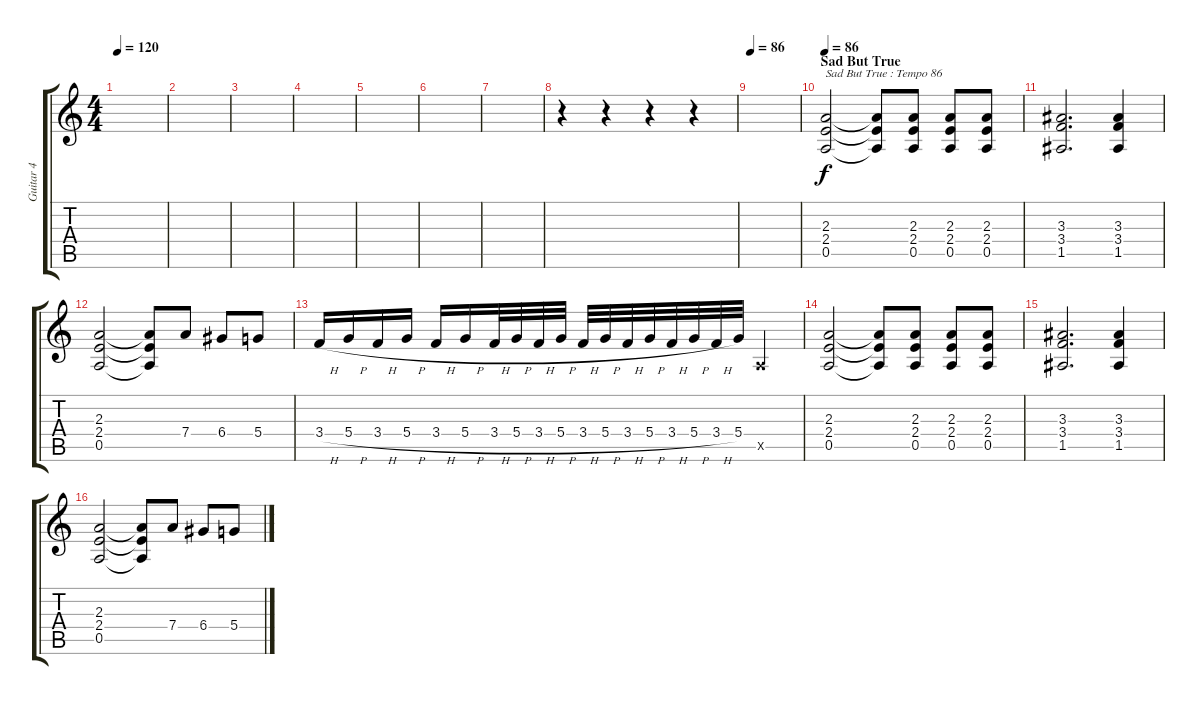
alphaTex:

\track ("Guitar 4" "Guitar 4") {instrument distortionguitar}
\staff {score tabs}
\tuning (E4 B3 G3 D3 A2 E2) {hide}
\ts (4 4)
\tempo 120
\clef g2
\ks c
|
|
|
|
|
|
|
r.4 r.4 r.4 r.4 |
\tempo 86
|
\section ("" "Sad But True")
\tempo 86
(2.3 2.4 0.5).2{txt "Sad But True : Tempo 86"} (2.3{t} 2.4{t} 0.5{t}).8 (2.3 2.4 0.5).8 (2.3 2.4 0.5).8 (2.3 2.4 0.5).8 |
(3.3 3.4 1.5).2{d} (3.3 3.4 1.5).4 |
(2.3 2.4 0.5).2 (2.3{t} 2.4{t} 0.5{t}).8 7.4.8 6.4.8 5.4.8 |
3.4{h}.16 5.4{h}.16 3.4{h}.16 5.4{h}.16 3.4{h}.16 5.4{h}.16 3.4{h}.32 5.4{h}.32 3.4{h}.32 5.4{h}.32 3.4{h}.32 5.4{h}.32 3.4{h}.32 5.4{h}.32 3.4{h}.32 5.4{h}.32 3.4{h}.32 5.4.32 0.5{x}.4 |
(2.3 2.4 0.5).2 (2.3{t} 2.4{t} 0.5{t}).8 (2.3 2.4 0.5).8 (2.3 2.4 0.5).8 (2.3 2.4 0.5).8 |
(3.3 3.4 1.5).2{d} (3.3 3.4 1.5).4 |
(2.3 2.4 0.5).2 (2.3{t} 2.4{t} 0.5{t}).8 7.4.8 6.4.8 5.4.8
